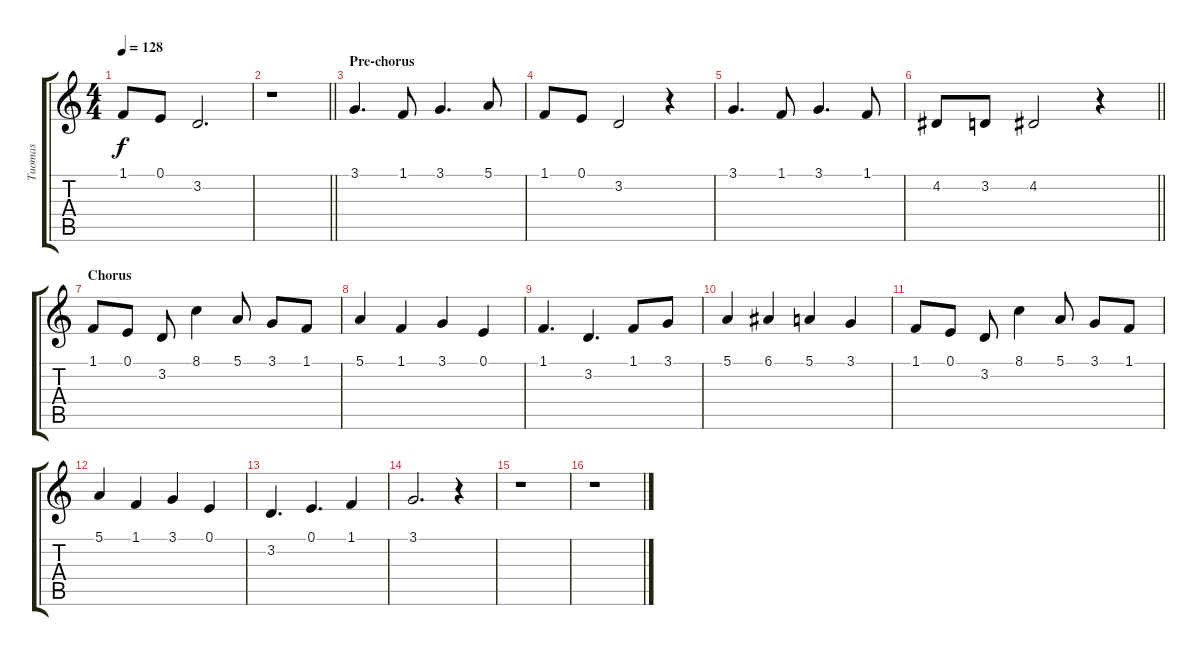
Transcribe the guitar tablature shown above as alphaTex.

\track ("Tuomas" "Tuomas") {instrument acousticgrandpiano}
\staff {score tabs}
\tuning (E4 B3 G3 D3 A2 E2) {hide}
\ts (4 4)
\tempo 128
\clef g2
\ks c
1.1.8{dy f} 0.1.8 3.2.2{d} |
\barLineRight lightlight
r.1 |
\section ("" "Pre-chorus")
3.1.4{d} 1.1.8 3.1.4{d} 5.1.8 |
1.1.8 0.1.8 3.2.2 r.4 |
3.1.4{d} 1.1.8 3.1.4{d} 1.1.8 |
\barLineRight lightlight
4.2.8 3.2.8 4.2.2 r.4 |
\section ("" "Chorus")
1.1.8 0.1.8 3.2.8 8.1.4 5.1.8 3.1.8 1.1.8 |
5.1.4 1.1.4 3.1.4 0.1.4 |
1.1.4{d} 3.2.4{d} 1.1.8 3.1.8 |
5.1.4 6.1.4 5.1.4 3.1.4 |
1.1.8 0.1.8 3.2.8 8.1.4 5.1.8 3.1.8 1.1.8 |
5.1.4 1.1.4 3.1.4 0.1.4 |
3.2.4{d} 0.1.4{d} 1.1.4 |
3.1.2{d} r.4 |
r.1 |
r.1
